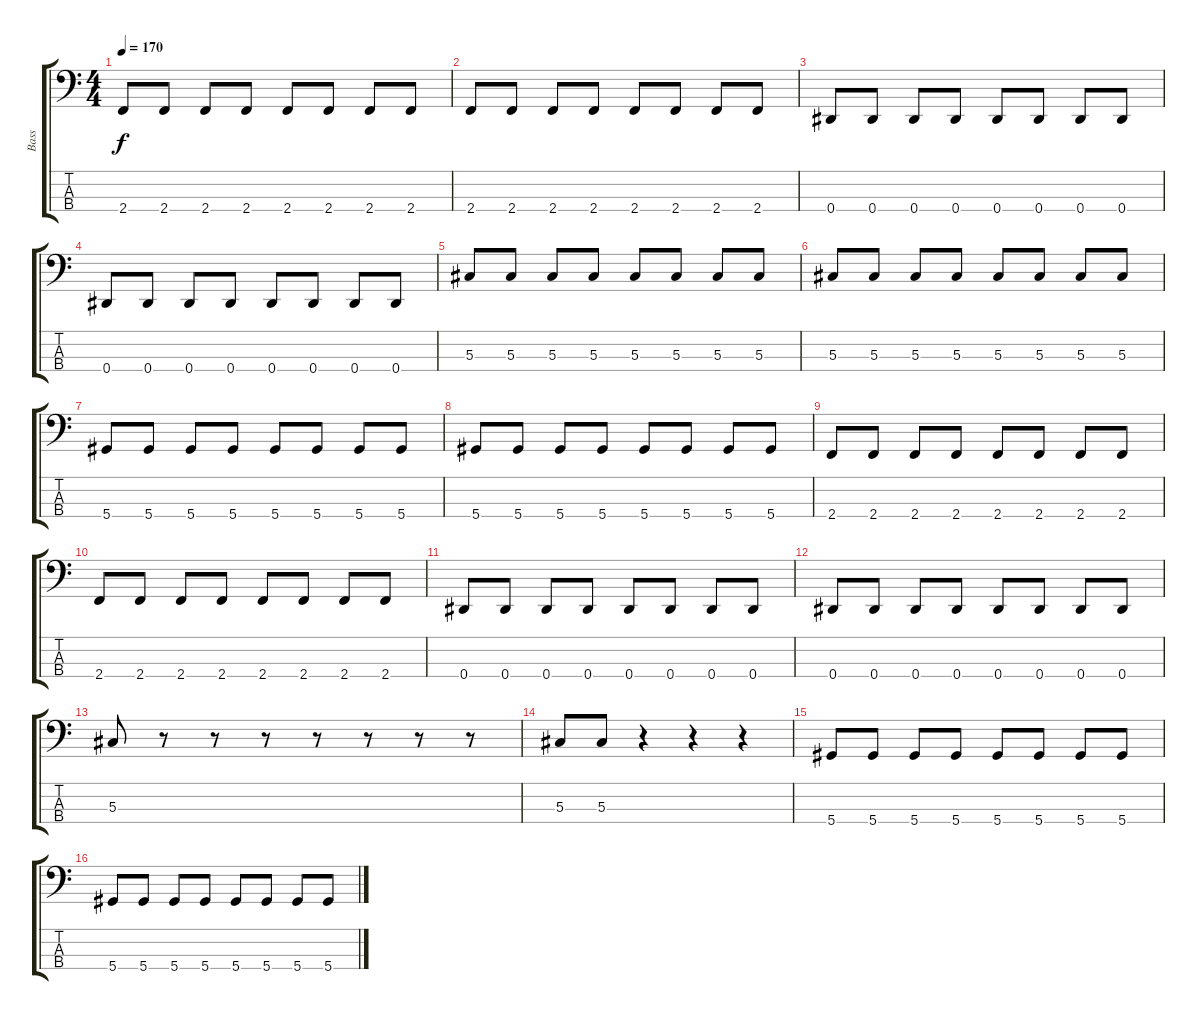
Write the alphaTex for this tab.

\track ("Bass" "Bass") {instrument electricbasspick}
\staff {score tabs}
\tuning (Gb2 Db2 Ab1 Eb1) {hide}
\ts (4 4)
\tempo 170
\clef f4
\ks c
2.4.8{dy f} 2.4.8 2.4.8 2.4.8 2.4.8 2.4.8 2.4.8 2.4.8 |
2.4.8 2.4.8 2.4.8 2.4.8 2.4.8 2.4.8 2.4.8 2.4.8 |
0.4.8 0.4.8 0.4.8 0.4.8 0.4.8 0.4.8 0.4.8 0.4.8 |
0.4.8 0.4.8 0.4.8 0.4.8 0.4.8 0.4.8 0.4.8 0.4.8 |
5.3.8 5.3.8 5.3.8 5.3.8 5.3.8 5.3.8 5.3.8 5.3.8 |
5.3.8 5.3.8 5.3.8 5.3.8 5.3.8 5.3.8 5.3.8 5.3.8 |
5.4.8 5.4.8 5.4.8 5.4.8 5.4.8 5.4.8 5.4.8 5.4.8 |
5.4.8 5.4.8 5.4.8 5.4.8 5.4.8 5.4.8 5.4.8 5.4.8 |
2.4.8 2.4.8 2.4.8 2.4.8 2.4.8 2.4.8 2.4.8 2.4.8 |
2.4.8 2.4.8 2.4.8 2.4.8 2.4.8 2.4.8 2.4.8 2.4.8 |
0.4.8 0.4.8 0.4.8 0.4.8 0.4.8 0.4.8 0.4.8 0.4.8 |
0.4.8 0.4.8 0.4.8 0.4.8 0.4.8 0.4.8 0.4.8 0.4.8 |
5.3.8 r.8 r.8 r.8 r.8 r.8 r.8 r.8 |
5.3.8 5.3.8 r.4 r.4 r.4 |
5.4.8 5.4.8 5.4.8 5.4.8 5.4.8 5.4.8 5.4.8 5.4.8 |
5.4.8 5.4.8 5.4.8 5.4.8 5.4.8 5.4.8 5.4.8 5.4.8
